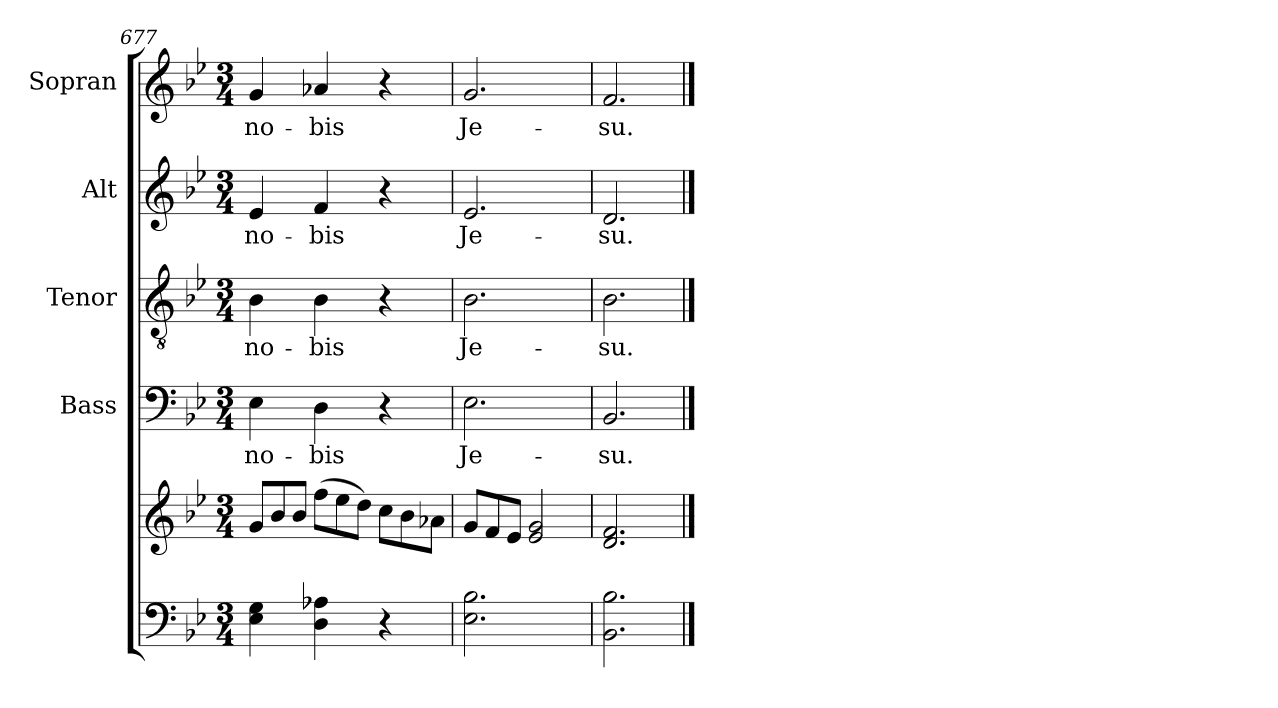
**kern	**kern	**kern	**text	**kern	**text	**kern	**text	**kern	**text
*part5	*part5	*part4	*part4	*part3	*part3	*part2	*part2	*part1	*part1
*staff6	*staff5	*staff4	*staff4	*staff3	*staff3	*staff2	*staff2	*staff1	*staff1
*	*	*I"Bass	*	*I"Tenor	*	*I"Alt	*	*I"Sopran	*
*	*	*I'B.	*	*I'T.	*	*I'A.	*	*I'S.	*
*clefF4	*clefG2	*clefF4	*	*clefGv2	*	*clefG2	*	*clefG2	*
*k[b-e-]	*k[b-e-]	*k[b-e-]	*	*k[b-e-]	*	*k[b-e-]	*	*k[b-e-]	*
*B-:	*B-:	*B-:	*	*B-:	*	*B-:	*	*B-:	*
*M3/4	*M3/4	*M3/4	*	*M3/4	*	*M3/4	*	*M3/4	*
*	*Xtuplet	*	*	*	*	*	*	*	*
=677	=677	=677	=677	=677	=677	=677	=677	=677	=677
!	!	!	!LO:LY:b	!	!LO:LY:b	!	!LO:LY:b	!	!LO:LY:b
4E-\ 4G\	12g/L	4E-\	no-	4B-\	no-	4e-/	no-	4g/	no-
.	12b-/	.	.	.	.	.	.	.	.
.	12b-/J	.	.	.	.	.	.	.	.
!	!	!	!LO:LY:b	!	!LO:LY:b	!	!LO:LY:b	!	!LO:LY:b
4D\ 4A-X\	(>12ff\L	4D\	-bis	4B-\	-bis	4f/	-bis	4a-X/	-bis
.	12ee-\	.	.	.	.	.	.	.	.
.	12dd\J)	.	.	.	.	.	.	.	.
4r	12cc\L	4r	.	4r	.	4r	.	4r	.
.	12b-\	.	.	.	.	.	.	.	.
.	12a-X\J	.	.	.	.	.	.	.	.
=678	=678	=678	=678	=678	=678	=678	=678	=678	=678
!	!	!	!LO:LY:b	!	!LO:LY:b	!	!LO:LY:b	!	!LO:LY:b
2.E-\ 2.B-\	12g/L	2.E-\	Je-	2.B-\	Je-	2.e-/	Je-	2.g/	Je-
.	12f/	.	.	.	.	.	.	.	.
.	12e-/J	.	.	.	.	.	.	.	.
.	2e-/ 2g/	.	.	.	.	.	.	.	.
=679	=679	=679	=679	=679	=679	=679	=679	=679	=679
!	!	!	!LO:LY:b	!	!LO:LY:b	!	!LO:LY:b	!	!LO:LY:b
2.BB-\ 2.B-\	2.d/ 2.f/	2.BB-/	-su.	2.B-\	-su.	2.d/	-su.	2.f/	-su.
==	==	==	==	==	==	==	==	==	==
*-	*-	*-	*-	*-	*-	*-	*-	*-	*-
